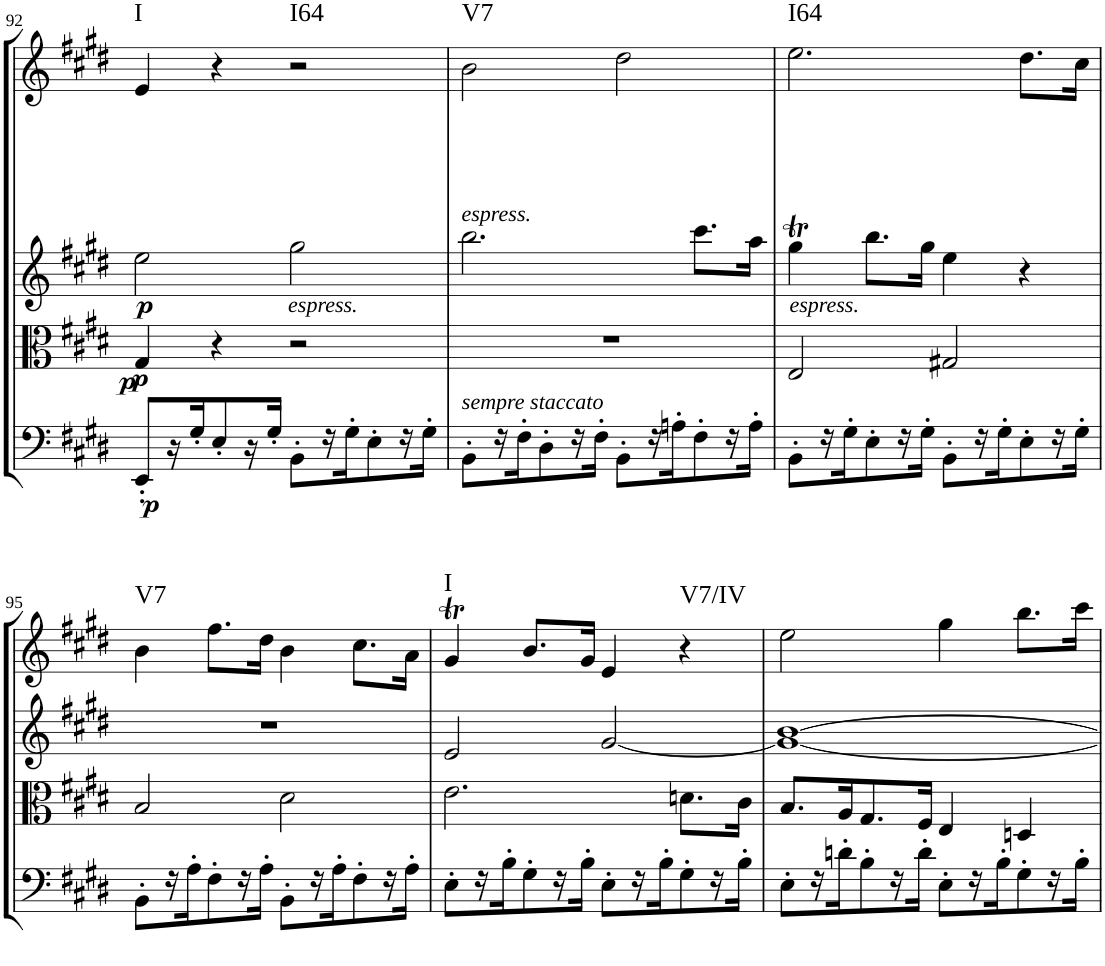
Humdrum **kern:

**kern	**dynam	**kern	**dynam	**kern	**dynam	**kern	**harte
*part4	*part4	*part3	*part3	*part2	*part2	*part1	*part1
*staff4	*staff4	*staff3	*staff3	*staff2	*staff2	*staff1	*
*I"Cello	*	*I"Viola	*	*I"2nd Violin	*	*I"1st Violin	*
*	*	*I'Vla	*	*I'Vln	*	*I'Vln	*
!!LO:PB:g=z
*clefF4	*	*clefC3	*	*clefG2	*	*clefG2	*
*k[f#c#g#d#]	*	*k[f#c#g#d#]	*	*k[f#c#g#d#]	*	*k[f#c#g#d#]	*
*M4/4	*	*M4/4	*	*M4/4	*	*M4/4	*
*met(c)	*	*met(c)	*	*met(c)	*	*met(c)	*
=92	=92	=92	=92	=92	=92	=92	=92
!	!LO:DY:b	!	!LO:DY:b	!	!	!	!
!	!	!	!LO:DY:n=1:b	!	!LO:DY:b	!	!LO:H:kt=I
8EE''/L	p	4G#/	p p	2ee\	p	4e/	N
16r	.	.	.	.	.	.	.
16G#'/J	.	.	.	.	.	.	.
8E'/	.	4r	.	.	.	4r	.
16r	.	.	.	.	.	.	.
16G#'/JJ	.	.	.	.	.	.	.
!	!	!	!	!LO:TX:b:i:t=espress.	!	!	!LO:H:kt=I64
8BB'\L	.	2r	.	2gg#\	.	2r	N
16r	.	.	.	.	.	.	.
16G#'\J	.	.	.	.	.	.	.
8E'\	.	.	.	.	.	.	.
16r	.	.	.	.	.	.	.
16G#'\JJ	.	.	.	.	.	.	.
=93	=93	=93	=93	=93	=93	=93	=93
!	!	!	!	!	!	!LO:TX:b:i:t=espress.	!
!LO:TX:a:i:t=sempre staccato	!	!	!	!	!	!	!LO:H:kt=V7
8BB'\L	.	1r	.	2.bb\	.	2b\	N
16r	.	.	.	.	.	.	.
16F#'\J	.	.	.	.	.	.	.
8D#'\	.	.	.	.	.	.	.
16r	.	.	.	.	.	.	.
16F#'\JJ	.	.	.	.	.	.	.
8BB'\L	.	.	.	.	.	2dd#\	.
16r	.	.	.	.	.	.	.
16An'\J	.	.	.	.	.	.	.
8F#'\	.	.	.	8.ccc#\L	.	.	.
16r	.	.	.	.	.	.	.
16A'\JJ	.	.	.	16aa\Jk	.	.	.
=94	=94	=94	=94	=94	=94	=94	=94
!	!	!LO:TX:a:i:t=espress.	!	!	!	!	!LO:H:kt=I64
8BB'\L	.	2E/	.	4gg#t\	.	2.ee\	N
16r	.	.	.	.	.	.	.
16G#'\J	.	.	.	.	.	.	.
8E'\	.	.	.	8.bb\L	.	.	.
16r	.	.	.	.	.	.	.
16G#'\JJ	.	.	.	16gg#\Jk	.	.	.
8BB'\L	.	2G#X/	.	4ee\	.	.	.
16r	.	.	.	.	.	.	.
16G#'\J	.	.	.	.	.	.	.
8E'\	.	.	.	4r	.	8.dd#\L	.
16r	.	.	.	.	.	.	.
16G#'\JJ	.	.	.	.	.	16cc#\Jk	.
!!LO:LB:g=z
=95	=95	=95	=95	=95	=95	=95	=95
!	!	!	!	!	!	!	!LO:H:kt=V7
8BB'\L	.	2B/	.	1r	.	4b\	N
16r	.	.	.	.	.	.	.
16A'\J	.	.	.	.	.	.	.
8F#'\	.	.	.	.	.	8.ff#\L	.
16r	.	.	.	.	.	.	.
16A'\JJ	.	.	.	.	.	16dd#\Jk	.
8BB'\L	.	2d#\	.	.	.	4b\	.
16r	.	.	.	.	.	.	.
16A'\J	.	.	.	.	.	.	.
8F#'\	.	.	.	.	.	8.cc#\L	.
16r	.	.	.	.	.	.	.
16A'\JJ	.	.	.	.	.	16a\Jk	.
=96	=96	=96	=96	=96	=96	=96	=96
!	!	!	!	!	!	!	!LO:H:kt=I
8E'\L	.	2.e\	.	2e/	.	4g#t/	N
16r	.	.	.	.	.	.	.
16B'\J	.	.	.	.	.	.	.
8G#'\	.	.	.	.	.	8.b/L	.
16r	.	.	.	.	.	.	.
16B'\JJ	.	.	.	.	.	16g#/Jk	.
8E'\L	.	.	.	[2g#/	.	4e/	.
16r	.	.	.	.	.	.	.
16B'\J	.	.	.	.	.	.	.
!	!	!	!	!	!	!	!LO:H:kt=V7/IV
8G#'\	.	8.dn\L	.	.	.	4r	N
16r	.	.	.	.	.	.	.
16B'\JJ	.	16c#\Jk	.	.	.	.	.
=97	=97	=97	=97	=97	=97	=97	=97
8E'\L	.	8.B/L	.	1g#_ [1b	.	2ee\	.
16r	.	.	.	.	.	.	.
16dn'\J	.	16A/K	.	.	.	.	.
8B'\	.	8.G#/	.	.	.	.	.
16r	.	.	.	.	.	.	.
16d'\JJ	.	16F#/Jk	.	.	.	.	.
8E'\L	.	4E/	.	.	.	4gg#\	.
16r	.	.	.	.	.	.	.
16B'\J	.	.	.	.	.	.	.
8G#'\	.	4Dn/	.	.	.	8.bb\L	.
16r	.	.	.	.	.	.	.
16B'\JJ	.	.	.	.	.	16ccc#\Jk	.
=	=	=	=	=	=	=	=
*-	*-	*-	*-	*-	*-	*-	*-
